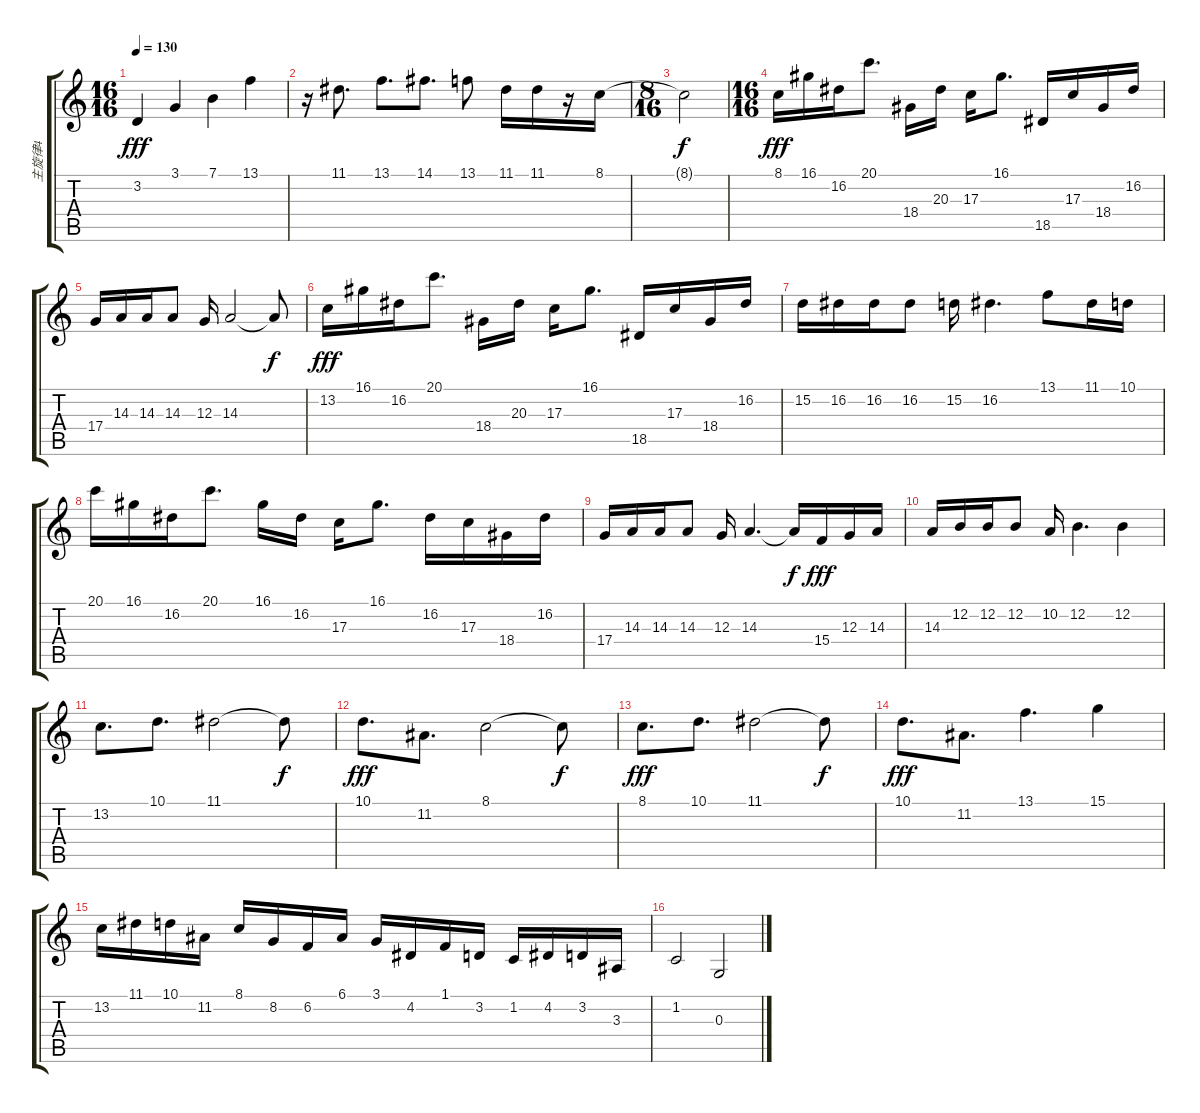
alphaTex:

\track ("主旋律4" "主旋律4") {instrument stringensemble1}
\staff {score tabs}
\tuning (E4 B3 G3 D3 A2 E2) {hide}
\ts (16 16)
\tempo 130
\clef g2
\ks c
3.2.4{dy fff} 3.1.4 7.1.4 13.1.4 |
r.16 11.1.8{d} 13.1.8{d} 14.1.8{d} 13.1.8 11.1.16 11.1.16 r.16 8.1.16 |
\ts (8 16)
8.1{t}.2{dy f} |
\ts (16 16)
8.1.16{dy fff} 16.1.16 16.2.16 20.1.8{d} 18.4.16 20.3.16 17.3.16 16.1.8{d} 18.5.16 17.3.16 18.4.16 16.2.16 |
17.4.16 14.3.16 14.3.16 14.3.8 12.3.16 14.3.2 14.3{t}.8{dy f} |
13.2.16{dy fff} 16.1.16 16.2.16 20.1.8{d} 18.4.16 20.3.16 17.3.16 16.1.8{d} 18.5.16 17.3.16 18.4.16 16.2.16 |
15.2.16 16.2.16 16.2.16 16.2.8 15.2.16 16.2.4{d} 13.1.8 11.1.16 10.1.16 |
20.1.16 16.1.16 16.2.16 20.1.8{d} 16.1.16 16.2.16 17.3.16 16.1.8{d} 16.2.16 17.3.16 18.4.16 16.2.16 |
17.4.16 14.3.16 14.3.16 14.3.8 12.3.16 14.3.4{d} 14.3{t}.16{dy f} 15.4.16{dy fff} 12.3.16 14.3.16 |
14.3.16 12.2.16 12.2.16 12.2.8 10.2.16 12.2.4{d} 12.2.4 |
13.2.8{d} 10.1.8{d} 11.1.2 11.1{t}.8{dy f} |
10.1.8{d dy fff} 11.2.8{d} 8.1.2 8.1{t}.8{dy f} |
8.1.8{d dy fff} 10.1.8{d} 11.1.2 11.1{t}.8{dy f} |
10.1.8{d dy fff} 11.2.8{d} 13.1.4{d} 15.1.4 |
13.2.16 11.1.16 10.1.16 11.2.16 8.1.16 8.2.16 6.2.16 6.1.16 3.1.16 4.2.16 1.1.16 3.2.16 1.2.16 4.2.16 3.2.16 3.3.16 |
1.2.2 0.3.2
